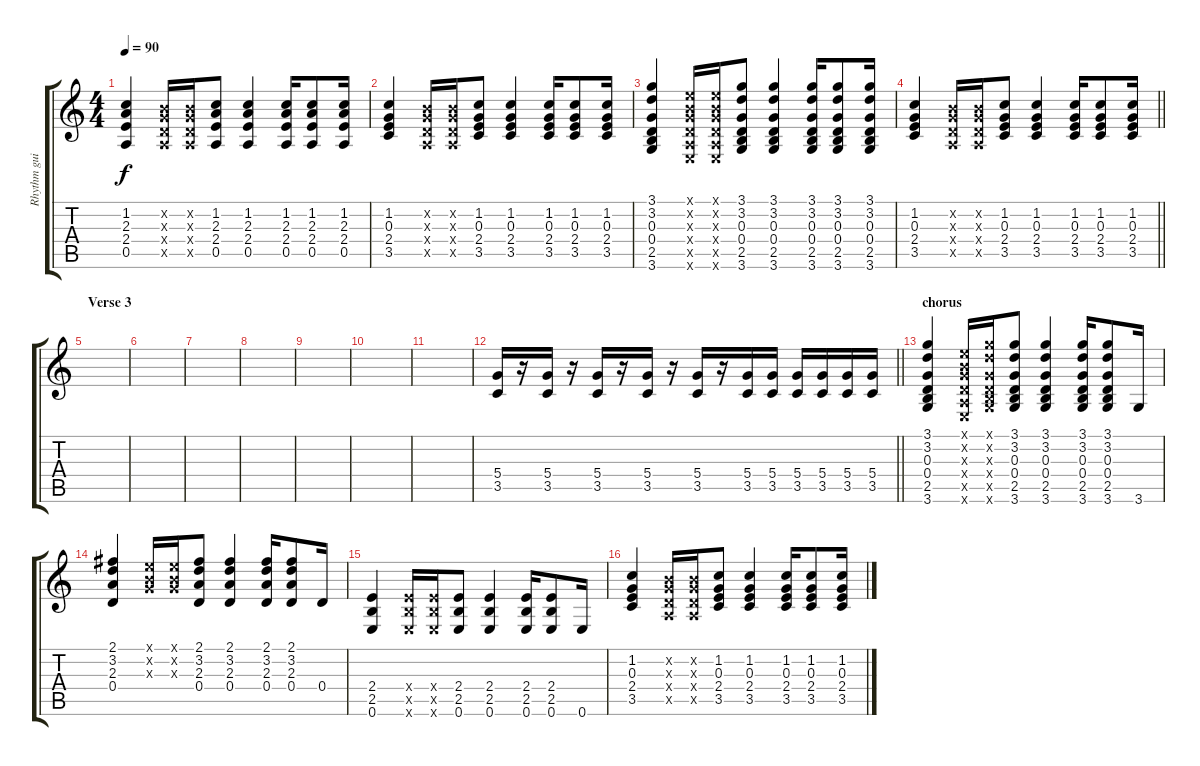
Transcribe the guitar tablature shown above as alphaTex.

\track ("Rhythm guitar" "Rhythm gui") {instrument distortionguitar}
\staff {score tabs}
\tuning (E4 B3 G3 D3 A2 E2) {hide}
\ts (4 4)
\tempo 90
\clef g2
\ks c
(1.2 2.3 2.4 0.5).4{dy f} (0.2{x} 0.3{x} 0.4{x} 0.5{x}).16 (0.2{x} 0.3{x} 0.4{x} 0.5{x}).16 (1.2 2.3 2.4 0.5).8 (1.2 2.3 2.4 0.5).4 (1.2 2.3 2.4 0.5).16 (1.2 2.3 2.4 0.5).8 (1.2 2.3 2.4 0.5).16 |
(1.2 0.3 2.4 3.5).4 (0.2{x} 0.3{x} 0.4{x} 0.5{x}).16 (0.2{x} 0.3{x} 0.4{x} 0.5{x}).16 (1.2 0.3 2.4 3.5).8 (1.2 0.3 2.4 3.5).4 (1.2 0.3 2.4 3.5).16 (1.2 0.3 2.4 3.5).8 (1.2 0.3 2.4 3.5).16 |
(3.1 3.2 0.3 0.4 2.5 3.6).4 (0.1{x} 0.2{x} 0.3{x} 0.4{x} 0.5{x} 0.6{x}).16 (0.1{x} 0.2{x} 0.3{x} 0.4{x} 0.5{x} 0.6{x}).16 (3.1 3.2 0.3 0.4 2.5 3.6).8 (3.1 3.2 0.3 0.4 2.5 3.6).4 (3.1 3.2 0.3 0.4 2.5 3.6).16 (3.1 3.2 0.3 0.4 2.5 3.6).8 (3.1 3.2 0.3 0.4 2.5 3.6).16 |
\barLineRight lightlight
(1.2 0.3 2.4 3.5).4 (0.2{x} 0.3{x} 0.4{x} 0.5{x}).16 (0.2{x} 0.3{x} 0.4{x} 0.5{x}).16 (1.2 0.3 2.4 3.5).8 (1.2 0.3 2.4 3.5).4 (1.2 0.3 2.4 3.5).16 (1.2 0.3 2.4 3.5).8 (1.2 0.3 2.4 3.5).16 |
\section ("" "Verse 3")
|
|
|
|
|
|
|
\barLineRight lightlight
(5.4 3.5).16 r.16 (5.4 3.5).16 r.16 (5.4 3.5).16 r.16 (5.4 3.5).16 r.16 (5.4 3.5).16 r.16 (5.4 3.5).16 (5.4 3.5).16 (5.4 3.5).16 (5.4 3.5).16 (5.4 3.5).16 (5.4 3.5).16 |
\section ("" "chorus")
(3.1 3.2 0.3 0.4 2.5 3.6).4 (0.1{x} 0.2{x} 0.3{x} 0.4{x} 0.5{x} 0.6{x}).16 (3.1{x} 3.2{x} 0.3{x} 0.4{x} 2.5{x} 3.6{x}).16 (3.1 3.2 0.3 0.4 2.5 3.6).8 (3.1 3.2 0.3 0.4 2.5 3.6).4 (3.1 3.2 0.3 0.4 2.5 3.6).16 (3.1 3.2 0.3 0.4 2.5 3.6).8 3.6.16 |
(2.1 3.2 2.3 0.4).4 (0.1{x} 0.2{x} 0.3{x}).16 (0.1{x} 0.2{x} 0.3{x}).16 (2.1 3.2 2.3 0.4).8 (2.1 3.2 2.3 0.4).4 (2.1 3.2 2.3 0.4).16 (2.1 3.2 2.3 0.4).8 0.4.16 |
(2.4 2.5 0.6).4 (2.4{x} 2.5{x} 0.6{x}).16 (2.4{x} 2.5{x} 0.6{x}).16 (2.4 2.5 0.6).8 (2.4 2.5 0.6).4 (2.4 2.5 0.6).16 (2.4 2.5 0.6).8 0.6.16 |
(1.2 0.3 2.4 3.5).4 (0.2{x} 0.3{x} 0.4{x} 0.5{x}).16 (0.2{x} 0.3{x} 0.4{x} 0.5{x}).16 (1.2 0.3 2.4 3.5).8 (1.2 0.3 2.4 3.5).4 (1.2 0.3 2.4 3.5).16 (1.2 0.3 2.4 3.5).8 (1.2 0.3 2.4 3.5).16
